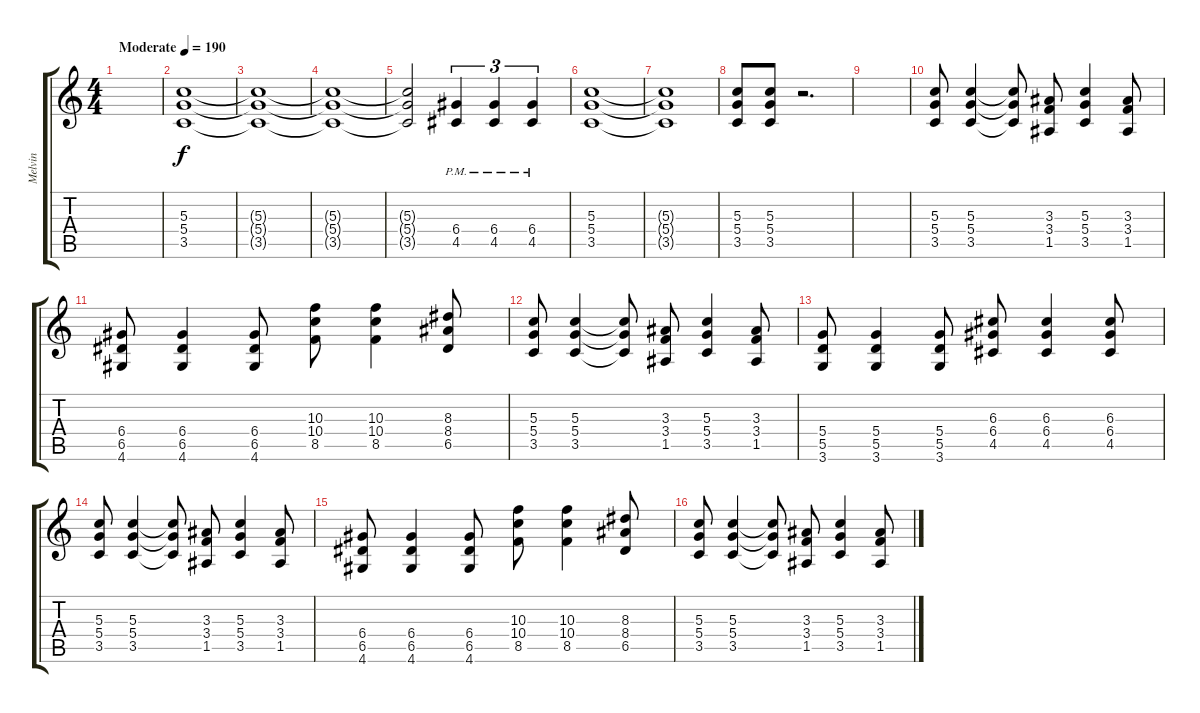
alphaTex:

\track ("Melvin" "Melvin") {instrument distortionguitar}
\staff {score tabs}
\tuning (E4 B3 G3 D3 A2 E2) {hide}
\ts (4 4)
\tempo (190 "Moderate")
\clef g2
\ks c
|
(5.3 5.4 3.5).1 |
(5.3{t} 5.4{t} 3.5{t}).1{volume 0} |
(5.3{t} 5.4{t} 3.5{t}).1 |
(5.3{t} 5.4{t} 3.5{t}).2 (6.4{pm} 4.5{pm}).4{tu (3 2) volume 13} (6.4{pm} 4.5{pm}).4{tu (3 2)} (6.4{pm} 4.5{pm}).4{tu (3 2)} |
(5.3 5.4 3.5).1 |
(5.3{t} 5.4{t} 3.5{t}).1 |
(5.3 5.4 3.5).8 (5.3 5.4 3.5).8 r.2{d} |
|
(5.3 5.4 3.5).8 (5.3 5.4 3.5).4 (5.3{t} 5.4{t} 3.5{t}).8 (3.3 3.4 1.5).8 (5.3 5.4 3.5).4 (3.3 3.4 1.5).8 |
(6.4 6.5 4.6).8 (6.4 6.5 4.6).4 (6.4 6.5 4.6).8 (10.3 10.4 8.5).8 (10.3 10.4 8.5).4 (8.3 8.4 6.5).8 |
(5.3 5.4 3.5).8 (5.3 5.4 3.5).4 (5.3{t} 5.4{t} 3.5{t}).8 (3.3 3.4 1.5).8 (5.3 5.4 3.5).4 (3.3 3.4 1.5).8 |
(5.4 5.5 3.6).8 (5.4 5.5 3.6).4 (5.4 5.5 3.6).8 (6.3 6.4 4.5).8 (6.3 6.4 4.5).4 (6.3 6.4 4.5).8 |
(5.3 5.4 3.5).8 (5.3 5.4 3.5).4 (5.3{t} 5.4{t} 3.5{t}).8 (3.3 3.4 1.5).8 (5.3 5.4 3.5).4 (3.3 3.4 1.5).8 |
(6.4 6.5 4.6).8 (6.4 6.5 4.6).4 (6.4 6.5 4.6).8 (10.3 10.4 8.5).8 (10.3 10.4 8.5).4 (8.3 8.4 6.5).8 |
(5.3 5.4 3.5).8 (5.3 5.4 3.5).4 (5.3{t} 5.4{t} 3.5{t}).8 (3.3 3.4 1.5).8 (5.3 5.4 3.5).4 (3.3 3.4 1.5).8
